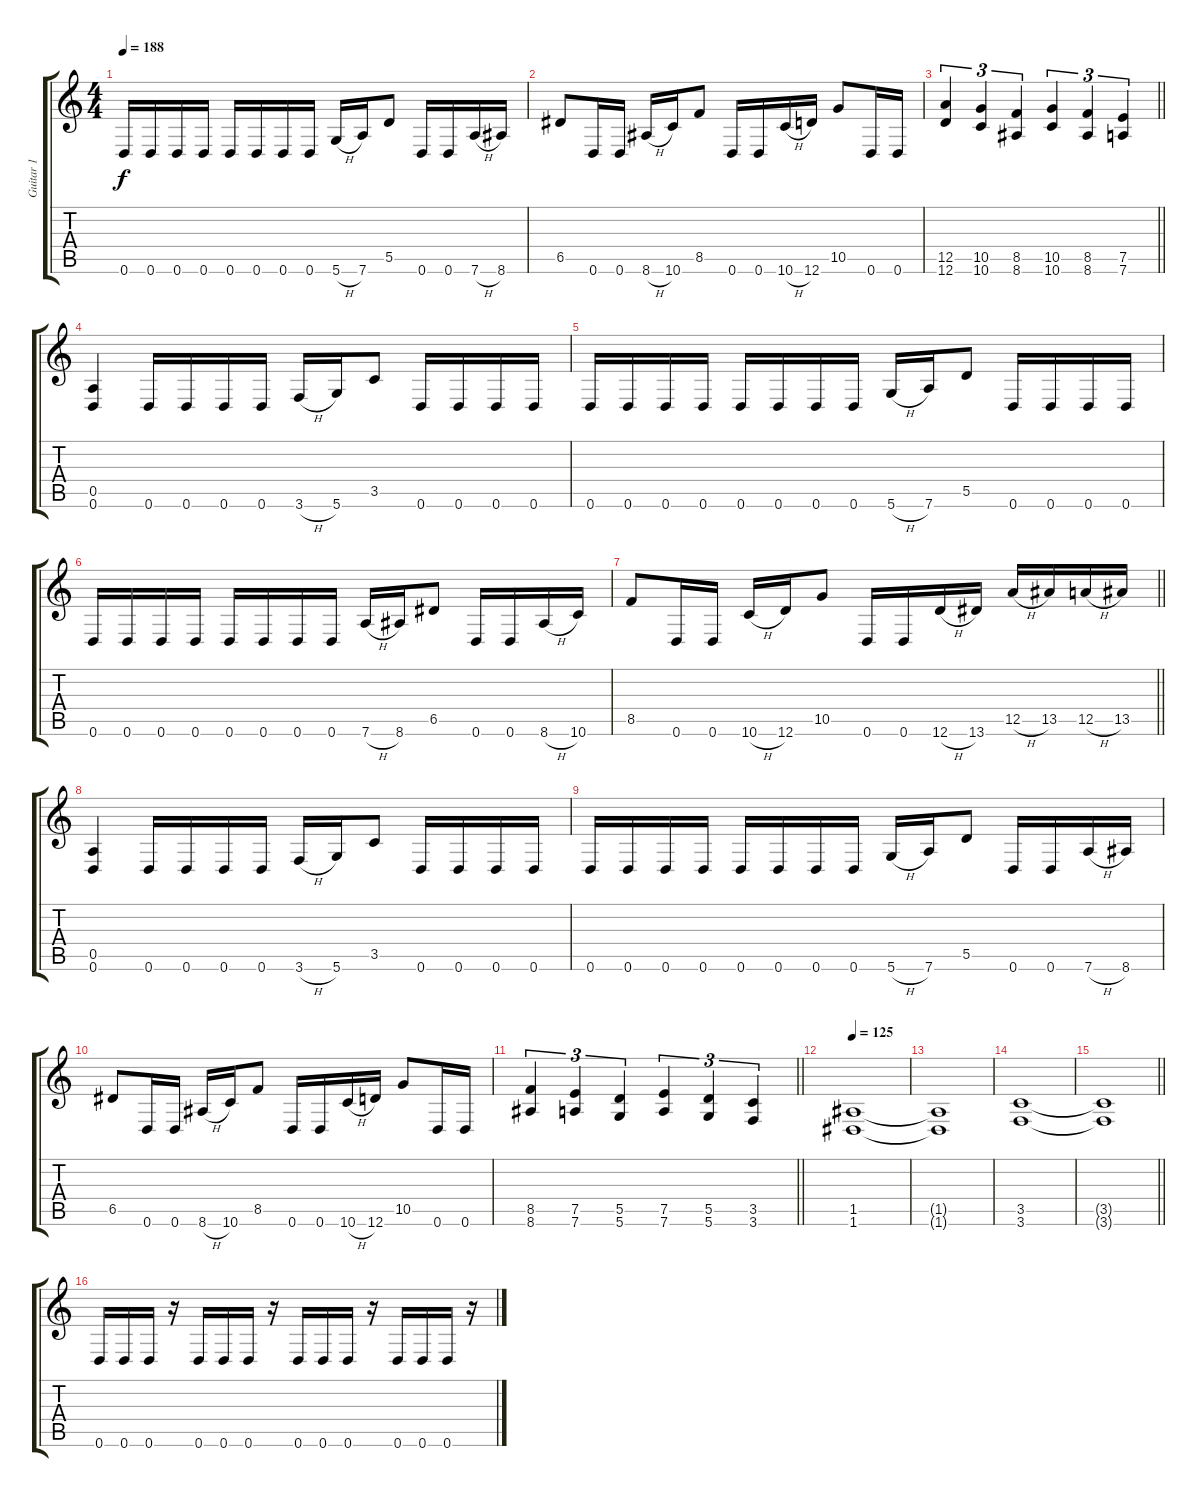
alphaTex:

\track ("Guitar 1" "Guitar 1") {instrument distortionguitar}
\staff {score tabs}
\tuning (E4 B3 G3 D3 A2 D2) {hide}
\ts (4 4)
\tempo 188
\clef g2
\ks c
0.6.16{dy f} 0.6.16 0.6.16 0.6.16 0.6.16 0.6.16 0.6.16 0.6.16 5.6{h}.16 7.6.16 5.5.8 0.6.16 0.6.16 7.6{h}.16 8.6.16 |
6.5.8 0.6.16 0.6.16 8.6{h}.16 10.6.16 8.5.8 0.6.16 0.6.16 10.6{h}.16 12.6.16 10.5.8 0.6.16 0.6.16 |
\barLineRight lightlight
(12.5 12.6).4{tu (3 2)} (10.5 10.6).4{tu (3 2)} (8.5 8.6).4{tu (3 2)} (10.5 10.6).4{tu (3 2)} (8.5 8.6).4{tu (3 2)} (7.5 7.6).4{tu (3 2)} |
(0.5 0.6).4 0.6.16 0.6.16 0.6.16 0.6.16 3.6{h}.16 5.6.16 3.5.8 0.6.16 0.6.16 0.6.16 0.6.16 |
0.6.16 0.6.16 0.6.16 0.6.16 0.6.16 0.6.16 0.6.16 0.6.16 5.6{h}.16 7.6.16 5.5.8 0.6.16 0.6.16 0.6.16 0.6.16 |
0.6.16 0.6.16 0.6.16 0.6.16 0.6.16 0.6.16 0.6.16 0.6.16 7.6{h}.16 8.6.16 6.5.8 0.6.16 0.6.16 8.6{h}.16 10.6.16 |
\barLineRight lightlight
8.5.8 0.6.16 0.6.16 10.6{h}.16 12.6.16 10.5.8 0.6.16 0.6.16 12.6{h}.16 13.6.16 12.5{h}.16 13.5.16 12.5{h}.16 13.5.16 |
(0.5 0.6).4 0.6.16 0.6.16 0.6.16 0.6.16 3.6{h}.16 5.6.16 3.5.8 0.6.16 0.6.16 0.6.16 0.6.16 |
0.6.16 0.6.16 0.6.16 0.6.16 0.6.16 0.6.16 0.6.16 0.6.16 5.6{h}.16 7.6.16 5.5.8 0.6.16 0.6.16 7.6{h}.16 8.6.16 |
6.5.8 0.6.16 0.6.16 8.6{h}.16 10.6.16 8.5.8 0.6.16 0.6.16 10.6{h}.16 12.6.16 10.5.8 0.6.16 0.6.16 |
\barLineRight lightlight
(8.5 8.6).4{tu (3 2)} (7.5 7.6).4{tu (3 2)} (5.5 5.6).4{tu (3 2)} (7.5 7.6).4{tu (3 2)} (5.5 5.6).4{tu (3 2)} (3.5 3.6).4{tu (3 2)} |
\tempo 125
(1.5 1.6).1 |
(1.5{t} 1.6{t}).1 |
(3.5 3.6).1 |
\barLineRight lightlight
(3.5{t} 3.6{t}).1 |
\section ("" "")
0.6.16 0.6.16 0.6.16 r.16 0.6.16 0.6.16 0.6.16 r.16 0.6.16 0.6.16 0.6.16 r.16 0.6.16 0.6.16 0.6.16 r.16
